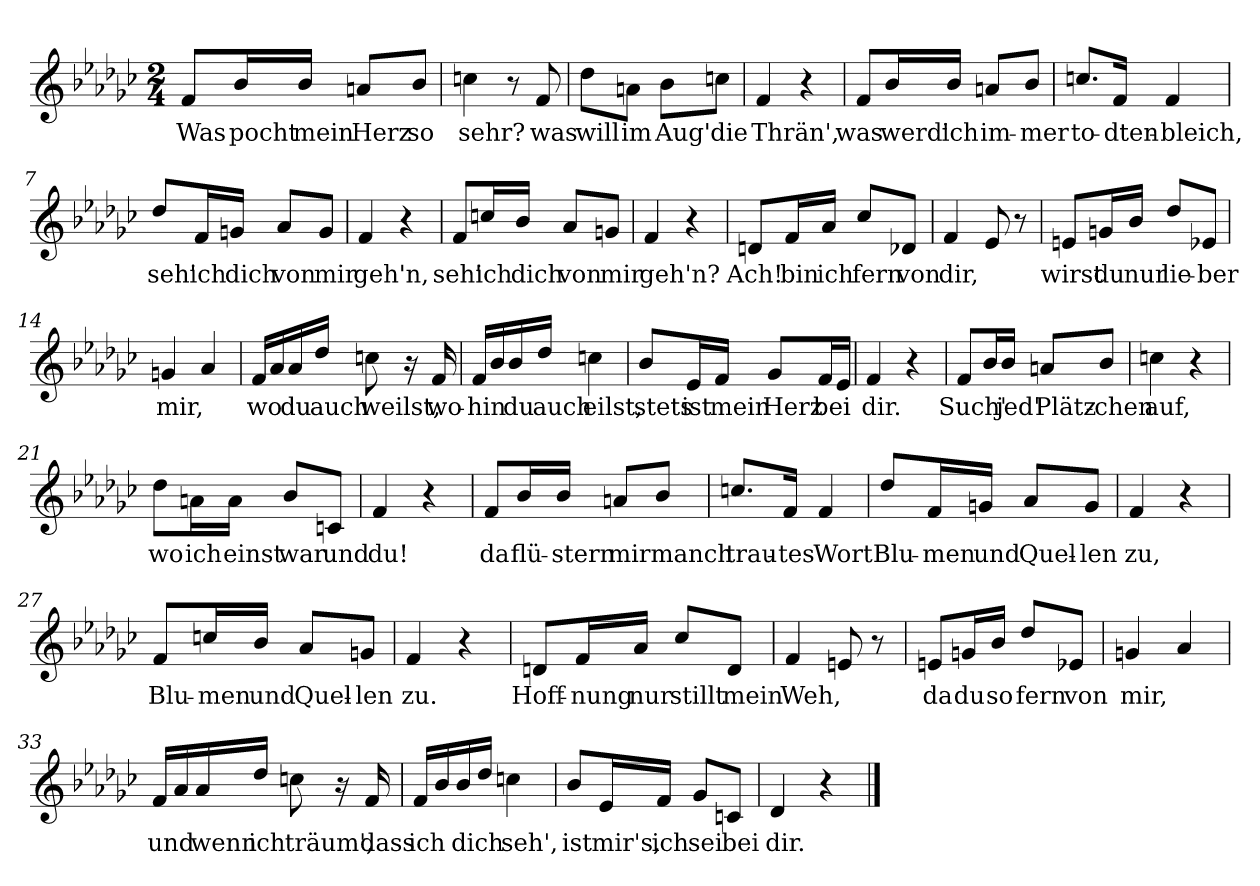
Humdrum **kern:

**kern	**text
*part1	*part1
*staff1	*staff1
*clefG2	*
*k[b-e-a-d-g-c-]	*
*M2/4	*
=1	=1
!	!LO:LY:b
8f/L	Was
!	!LO:LY:b
16b-/L	pocht
!	!LO:LY:b
16b-/JJ	mein
!	!LO:LY:b
8an/L	Herz
!	!LO:LY:b
8b-/J	so
=2	=2
!	!LO:LY:b
4ccn\	sehr?
8r	.
!	!LO:LY:b
8f/	was
=3	=3
!	!LO:LY:b
8dd-\L	will
!	!LO:LY:b
8an\J	im
!	!LO:LY:b
8b-\L	Aug'
!	!LO:LY:b
8ccn\J	die
=4	=4
!	!LO:LY:b
4f/	Thrän',
4r	.
=5	=5
!	!LO:LY:b
8f/L	was
!	!LO:LY:b
16b-/L	werd'
!	!LO:LY:b
16b-/JJ	ich
!	!LO:LY:b
8an/L	im-
!	!LO:LY:b
8b-/J	-mer
=6	=6
!	!LO:LY:b
8.ccn/L	to-
!	!LO:LY:b
16f/Jk	-dten-
!	!LO:LY:b
4f/	-bleich,
!!LO:LB:g=z
=7	=7
!	!LO:LY:b
8dd-/L	seh'
!	!LO:LY:b
16f/L	ich
!	!LO:LY:b
16gn/JJ	dich
!	!LO:LY:b
8a-/L	von
!	!LO:LY:b
8g/J	mir
=8	=8
!	!LO:LY:b
4f/	geh'n,
4r	.
=9	=9
!	!LO:LY:b
8f/L	seh'
!	!LO:LY:b
16ccn/L	ich
!	!LO:LY:b
16b-/JJ	dich
!	!LO:LY:b
8a-/L	von
!	!LO:LY:b
8gn/J	mir
=10	=10
!	!LO:LY:b
4f/	geh'n?
4r	.
=11	=11
!	!LO:LY:b
8dn/L	Ach!
!	!LO:LY:b
16f/L	bin
!	!LO:LY:b
16a-/JJ	ich
!	!LO:LY:b
8cc-/L	fern
!	!LO:LY:b
8d-X/J	von
=12	=12
!	!LO:LY:b
4f/	dir,
8e-/	.
8r	.
=13	=13
!	!LO:LY:b
8en/L	wirst
!	!LO:LY:b
16gn/L	du
!	!LO:LY:b
16b-/JJ	nur
!	!LO:LY:b
8dd-/L	lie-
!	!LO:LY:b
8e-X/J	-ber
!!LO:LB:g=z
=14	=14
!	!LO:LY:b
4gn/	mir,
4a-/	.
=15	=15
!	!LO:LY:b
16f/LL	wo
16a-/	.
!	!LO:LY:b
16a-/	du
!	!LO:LY:b
16dd-/JJ	auch
!	!LO:LY:b
8ccn\	weilst,
16r	.
!	!LO:LY:b
16f/	wo-
=16	=16
!	!LO:LY:b
16f/LL	-hin
16b-/	.
!	!LO:LY:b
16b-/	du
!	!LO:LY:b
16dd-/JJ	auch
!	!LO:LY:b
4ccn\	eilst,
=17	=17
!	!LO:LY:b
8b-/L	stets
!	!LO:LY:b
16e-/L	ist
!	!LO:LY:b
16f/JJ	mein
!	!LO:LY:b
8g-/L	Herz
!	!LO:LY:b
16f/L	bei
16e-/JJ	.
=18	=18
!	!LO:LY:b
4f/	dir.
4r	.
=19	=19
!	!LO:LY:b
8f/L	Such'
16b-/L	.
!	!LO:LY:b
16b-/JJ	jed'
!	!LO:LY:b
8an/L	Plätz-
!	!LO:LY:b
8b-/J	-chen
=20	=20
!	!LO:LY:b
4ccn\	auf,
4r	.
!!LO:LB:g=z
=21	=21
!	!LO:LY:b
8dd-\L	wo
!	!LO:LY:b
16an\L	ich
!	!LO:LY:b
16a\JJ	einst
!	!LO:LY:b
8b-/L	war
!	!LO:LY:b
8cn/J	und
=22	=22
!	!LO:LY:b
4f/	du!
4r	.
=23	=23
!	!LO:LY:b
8f/L	da
!	!LO:LY:b
16b-/L	flü-
!	!LO:LY:b
16b-/JJ	-stern
!	!LO:LY:b
8an/L	mir
!	!LO:LY:b
8b-/J	manch
=24	=24
!	!LO:LY:b
8.ccn/L	trau-
!	!LO:LY:b
16f/Jk	-tes
!	!LO:LY:b
4f/	Wort
=25	=25
!	!LO:LY:b
8dd-/L	Blu-
!	!LO:LY:b
16f/L	-men
!	!LO:LY:b
16gn/JJ	und
!	!LO:LY:b
8a-/L	Quel-
!	!LO:LY:b
8g/J	-len
=26	=26
!	!LO:LY:b
4f/	zu,
4r	.
!!LO:LB:g=z
=27	=27
!	!LO:LY:b
8f/L	Blu-
!	!LO:LY:b
16ccn/L	-men
!	!LO:LY:b
16b-/JJ	und
!	!LO:LY:b
8a-/L	Quel-
!	!LO:LY:b
8gn/J	-len
=28	=28
!	!LO:LY:b
4f/	zu.
4r	.
=29	=29
!	!LO:LY:b
8dn/L	Hoff-
!	!LO:LY:b
16f/L	-nung
!	!LO:LY:b
16a-/JJ	nur
!	!LO:LY:b
8cc-/L	stillt
!	!LO:LY:b
8d/J	mein
=30	=30
!	!LO:LY:b
4f/	Weh,
8en/	.
8r	.
=31	=31
!	!LO:LY:b
8en/L	da
!	!LO:LY:b
16gn/L	du
!	!LO:LY:b
16b-/JJ	so
!	!LO:LY:b
8dd-/L	fern
!	!LO:LY:b
8e-X/J	von
=32	=32
!	!LO:LY:b
4gn/	mir,
4a-/	.
!!LO:LB:g=z
=33	=33
!	!LO:LY:b
16f/LL	und
16a-/	.
!	!LO:LY:b
16a-/	wenn
!	!LO:LY:b
16dd-/JJ	ich
!	!LO:LY:b
8ccn\	träum',
16r	.
!	!LO:LY:b
16f/	dass
=34	=34
!	!LO:LY:b
16f/LL	ich
16b-/	.
!	!LO:LY:b
16b-/	dich
16dd-/JJ	.
!	!LO:LY:b
4ccn\	seh',
=35	=35
!	!LO:LY:b
8b-/L	ist
!	!LO:LY:b
16e-/L	mir's,
!	!LO:LY:b
16f/JJ	ich
!	!LO:LY:b
8g-/L	sei
!	!LO:LY:b
8cn/J	bei
=36	=36
!	!LO:LY:b
4d-/	dir.
4r	.
==	==
*-	*-
